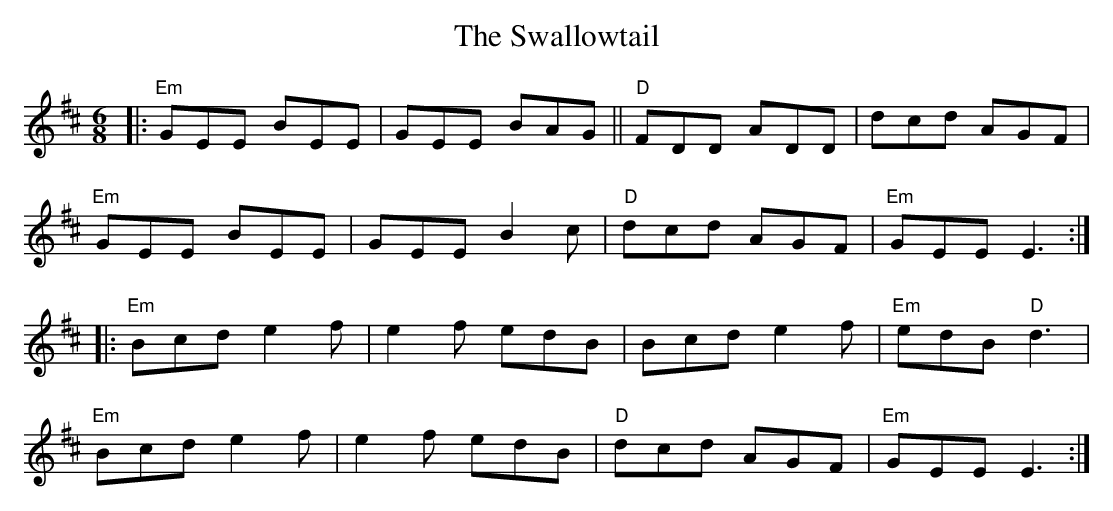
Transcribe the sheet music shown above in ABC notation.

X:1
T: The Swallowtail
M: 6/8
L: 1/8
K: Edor
|:"Em"GEE BEE|GEE BAG||"D"FDD ADD|dcd AGF|
"Em"GEE BEE|GEE B2c|"D"dcd AGF|"Em"GEE E3:|
|:"Em"Bcd e2f|e2f edB|Bcd e2f|"Em"edB "D"d3|
"Em"Bcd e2f|e2f edB|"D"dcd AGF|"Em"GEE E3:|
